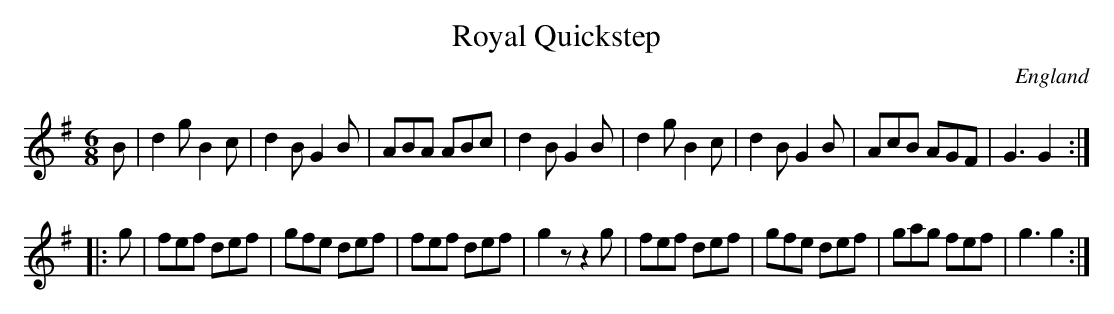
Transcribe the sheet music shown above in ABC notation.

X:1
T:Royal Quickstep
O:England
M:6/8
K:G
B |\
d2g B2c | d2B G2B | ABA ABc | d2B G2B | \
d2g B2c | d2B G2B | AcB AGF | G3 G2 :|*
|:g|\
fef def | gfe def | fef def | g2z z2g |\
fef def | gfe def | gag fef | g3 g2 :|**
